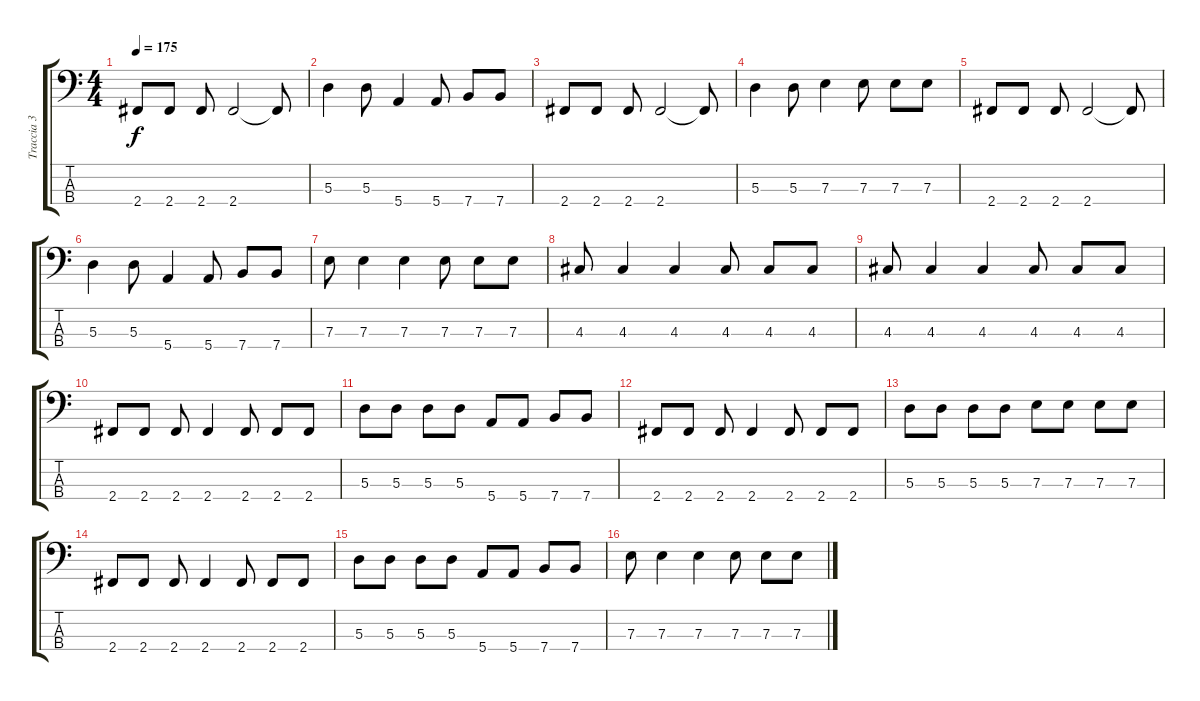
\track ("Traccia 3" "Traccia 3") {instrument electricbassfinger}
\staff {score tabs}
\tuning (G2 D2 A1 E1) {hide}
\ts (4 4)
\tempo 175
\clef f4
\ks c
2.4.8{dy f instrument electricbassfinger} 2.4.8 2.4.8 2.4.2 2.4{t}.8 |
5.3.4 5.3.8 5.4.4 5.4.8 7.4.8 7.4.8 |
2.4.8 2.4.8 2.4.8 2.4.2 2.4{t}.8 |
5.3.4 5.3.8 7.3.4 7.3.8 7.3.8 7.3.8 |
2.4.8 2.4.8 2.4.8 2.4.2 2.4{t}.8 |
5.3.4 5.3.8 5.4.4 5.4.8 7.4.8 7.4.8 |
7.3.8 7.3.4 7.3.4 7.3.8 7.3.8 7.3.8 |
4.3.8 4.3.4 4.3.4 4.3.8 4.3.8 4.3.8 |
4.3.8 4.3.4 4.3.4 4.3.8 4.3.8 4.3.8 |
2.4.8 2.4.8 2.4.8 2.4.4 2.4.8 2.4.8 2.4.8 |
5.3.8 5.3.8 5.3.8 5.3.8 5.4.8 5.4.8 7.4.8 7.4.8 |
2.4.8 2.4.8 2.4.8 2.4.4 2.4.8 2.4.8 2.4.8 |
5.3.8 5.3.8 5.3.8 5.3.8 7.3.8 7.3.8 7.3.8 7.3.8 |
2.4.8 2.4.8 2.4.8 2.4.4 2.4.8 2.4.8 2.4.8 |
5.3.8 5.3.8 5.3.8 5.3.8 5.4.8 5.4.8 7.4.8 7.4.8 |
7.3.8 7.3.4 7.3.4 7.3.8 7.3.8 7.3.8
